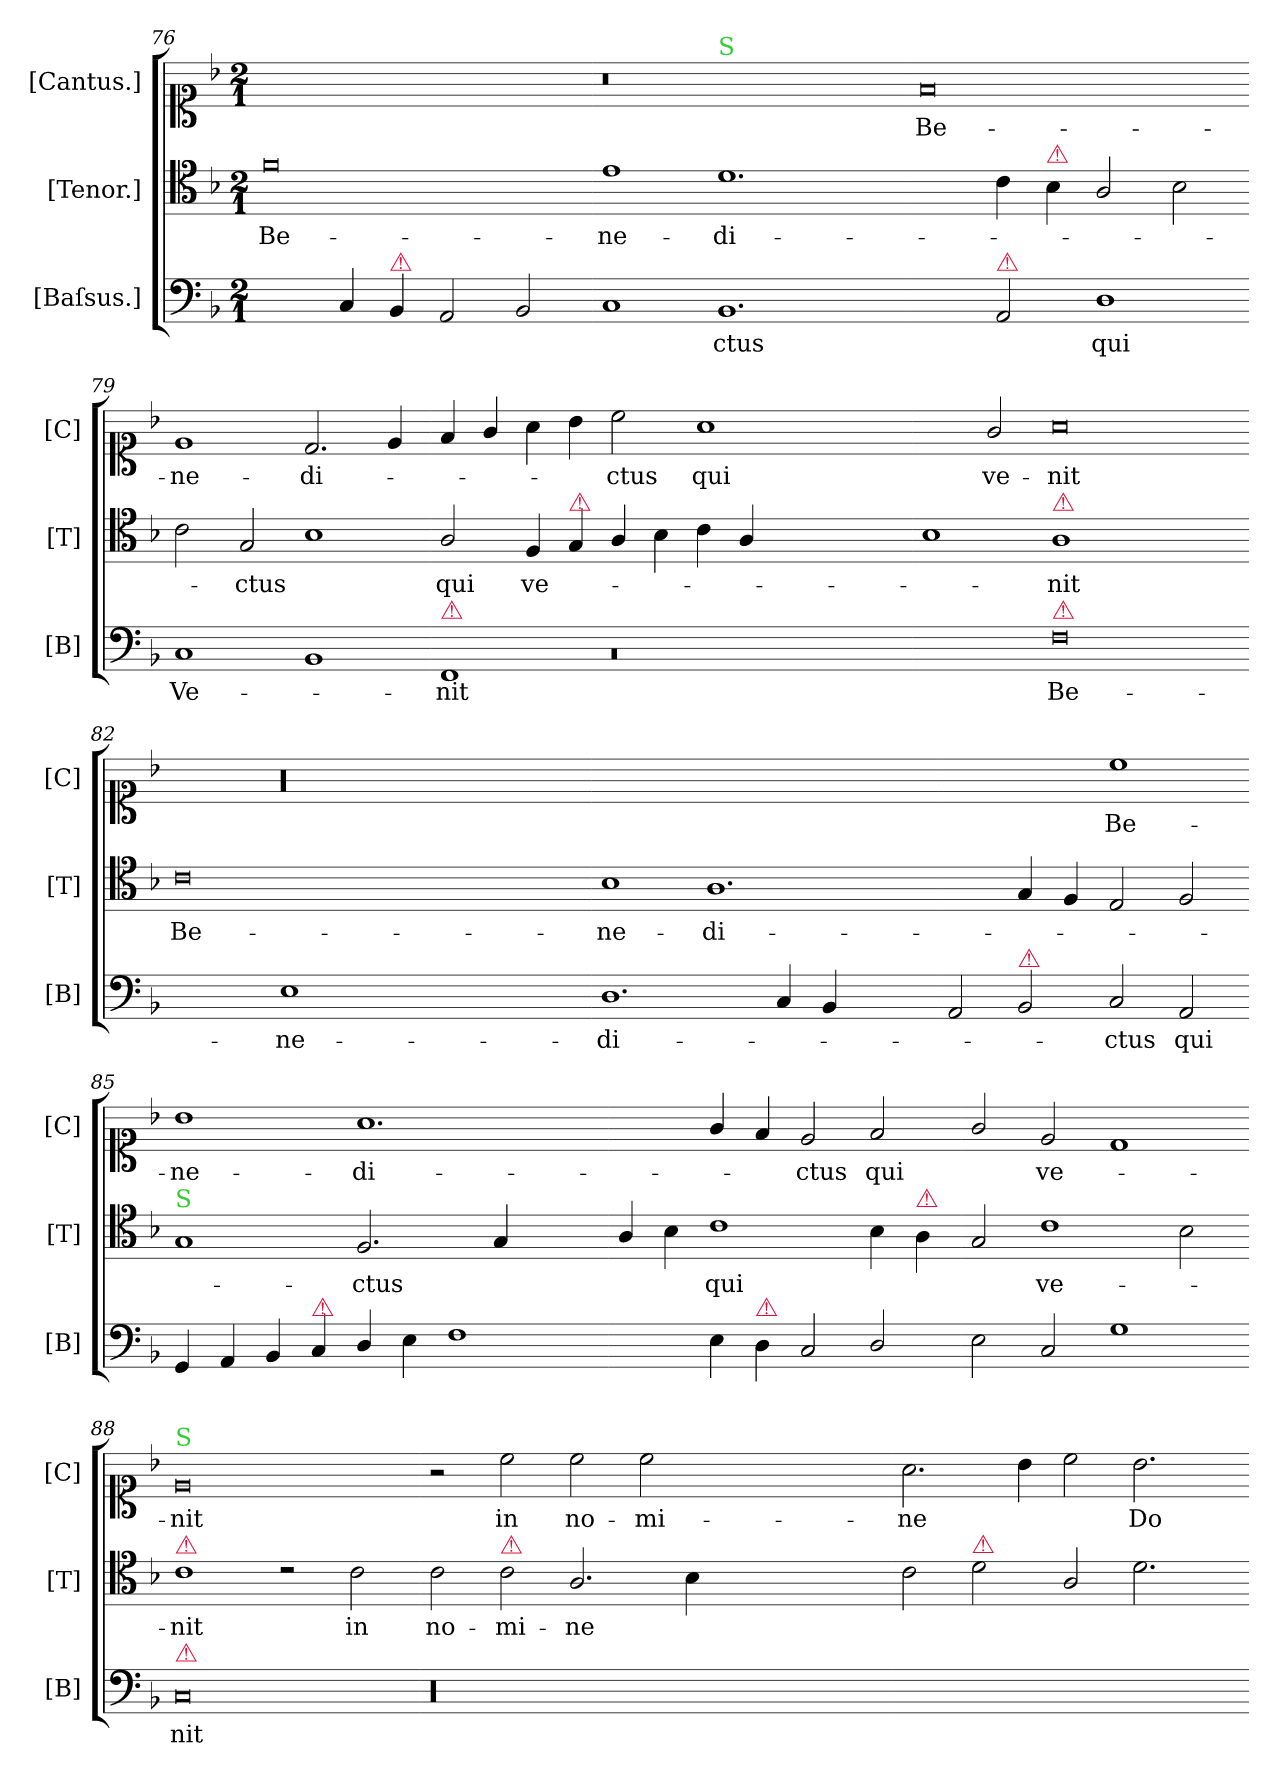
**kern	**text	**kern	**text	**kern	**text
*part3	*part3	*part2	*part2	*part1	*part1
*staff3	*staff3	*staff2	*staff2	*staff1	*staff1
*I"[Baſsus.]	*	*I"[Tenor.]	*	*I"[Cantus.]	*
*I'[B]	*	*I'[T]	*	*I'[C]	*
*clefF4	*	*clefC4	*	*clefC1	*
*k[b-]	*	*k[b-]	*	*k[b-]	*
*M2/1	*	*M2/1	*	*M2/1	*
=76	=76	=76	=76	=76	=76
2ryy	.	0f	Be-	0ryy	.
4C/	.	.	.	.	.
!LO:TX:a:color=crimson:t=⚠	!	!	!	!	!
4BB-/	.	.	.	.	.
2AA/	.	.	.	.	.
2BB-/	.	.	.	.	.
=77-	=77-	=77-	=77-	=77-	=77-
*	*	*	*	*^	*
1C	.	1e	-ne-	0r	1ryy	.
!	!	!	!	!	!LO:TX:a:color=limegreen:t=S	!
1.BB-	-ctus	1.d	-di-	.	1.ryy	.
.	.	.	.	2ryy	.	.
*	*	*	*	*v	*v	*
=78-	=78-	=78-	=78-	=78-	=78-
2ryy	.	2ryy	.	0f	Be-
!LO:TX:a:color=crimson:t=⚠	!	!	!	!	!
2AA/	.	4c\	.	.	.
!	!	!LO:TX:a:color=crimson:t=⚠	!	!	!
.	.	4B-\	.	.	.
1D	qui	2A/	.	.	.
.	.	2B-\	.	.	.
=79-	=79-	=79-	=79-	=79-	=79-
1C	Ve-	2c\	.	1e	-ne-
.	.	2G/	-ctus	.	.
1BB-	.	1B-	.	2.d/	-di-
.	.	.	.	4e/	.
=80-	=80-	=80-	=80-	=80-	=80-
!LO:TX:a:color=crimson:t=⚠	!	!	!	!	!
1FF	-nit	2A/	qui	4f/	.
.	.	.	.	4g/	.
.	.	4F/	ve-	4a\	.
!	!	!LO:TX:a:color=crimson:t=⚠	!	!	!
.	.	4G/	.	4b-\	.
0rBB	.	4A/	.	2cc\	ctus
.	.	4B-\	.	.	.
.	.	4c\	.	1a\	qui
.	.	4A/	.	.	.
.	.	1ryy	.	.	.
.	.	.	.	2ryy	.
=81-	=81-	=81-	=81-	=81-	=81-
1ryy	.	1B-	.	2ryy	.
.	.	.	.	2g/	ve-
!	!	!LO:TX:a:color=crimson:t=⚠	!	!	!
!LO:TX:a:color=crimson:t=⚠	!	!	!	!	!
0F	Be-	1A	-nit	0a	-nit
.	.	1ryy	.	.	.
=82-	=82-	=82-	=82-	=82-	=82-
!	!	!	!LO:LY:i	!	!
1ryy	.	0c	Be-	1ryy	.
1E	-ne-	.	.	00r	.
0.ryy	.	0.ryy	.	.	.
=83-	=83-	=83-	=83-	=83-	=83-
!	!	!	!LO:LY:i	!	!
1.D	-di-	1B-	-ne-	0ryy	.
!	!	!	!LO:LY:i	!	!
.	.	1.A	-di-	.	.
4C/	.	.	.	.	.
4BB-/	.	.	.	.	.
2ryy	.	.	.	2ryy	.
=84-	=84-	=84-	=84-	=84-	=84-
2AA/	.	2ryy	.	1ryy	.
!LO:TX:a:color=crimson:t=⚠	!	!	!	!	!
2BB-/	.	4G/	.	.	.
.	.	4F/	.	.	.
2C/	-ctus	2E/	.	1cc	Be-
2AA/	qui	2F/	.	.	.
=85-	=85-	=85-	=85-	=85-	=85-
!	!	!LO:TX:a:color=limegreen:t=S	!	!	!
4GG/	.	1G	.	1b-	-ne-
4AA/	.	.	.	.	.
4BB-/	.	.	.	.	.
!LO:TX:a:color=crimson:t=⚠	!	!	!	!	!
4C/	.	.	.	.	.
!	!	!	!LO:LY:i	!	!
4D/	.	2.F/	-ctus	1.a	-di-
4E\	.	.	.	.	.
1F\	.	.	.	.	.
.	.	4G/	.	.	.
.	.	2ryy	.	.	.
=86-	=86-	=86-	=86-	=86-	=86-
2ryy	.	4A/	.	2ryy	.
.	.	4B-\	.	.	.
!	!	!	!LO:LY:i	!	!
4E\	.	1c	qui	4g/	.
!LO:TX:a:color=crimson:t=⚠	!	!	!	!	!
4D\	.	.	.	4f/	.
2C/	.	.	.	2e/	-ctus
2D/	.	4B-\	.	2f/	qui
!	!	!LO:TX:a:color=crimson:t=⚠	!	!	!
.	.	4A\	.	.	.
=87-	=87-	=87-	=87-	=87-	=87-
2E\	.	2G/	.	2g/	.
!	!	!	!LO:LY:i	!	!
2C/	.	1c	ve-	2e/	ve-
1G	.	.	.	1d	.
.	.	2B-\	.	.	.
=88-	=88-	=88-	=88-	=88-	=88-
!	!	!	!	!LO:TX:a:color=limegreen:t=S	!
!	!	!LO:TX:a:color=crimson:t=⚠	!	!	!
!LO:TX:a:color=crimson:t=⚠	!	!	!	!	!
!	!	!	!LO:LY:i	!	!
0C	nit	1c	-nit	0e	-nit
.	.	2rc	.	.	.
.	.	2c\	in	.	.
=89-	=89-	=89-	=89-	=89-	=89-
00r	.	2c\	no-	2r	.
!	!	!LO:TX:a:color=crimson:t=⚠	!	!	!
.	.	2c\	-mi-	2cc\	in
.	.	2.A/	-ne	2cc\	no-
.	.	.	.	2cc\	-mi-
.	.	4B-\	.	.	.
.	.	0ryy	.	0ryy	.
=90-	=90-	=90-	=90-	=90-	=90-
0ryy	.	2c\	.	2.a\	-ne
!	!	!LO:TX:a:color=crimson:t=⚠	!	!	!
.	.	2d\	.	.	.
.	.	.	.	4b-\	.
.	.	2A/	.	2cc\	.
.	.	2.d\	.	2.b-\	Do-
4ryy	.	.	.	.	.
=-	=-	=-	=-	=-	=-
*-	*-	*-	*-	*-	*-
